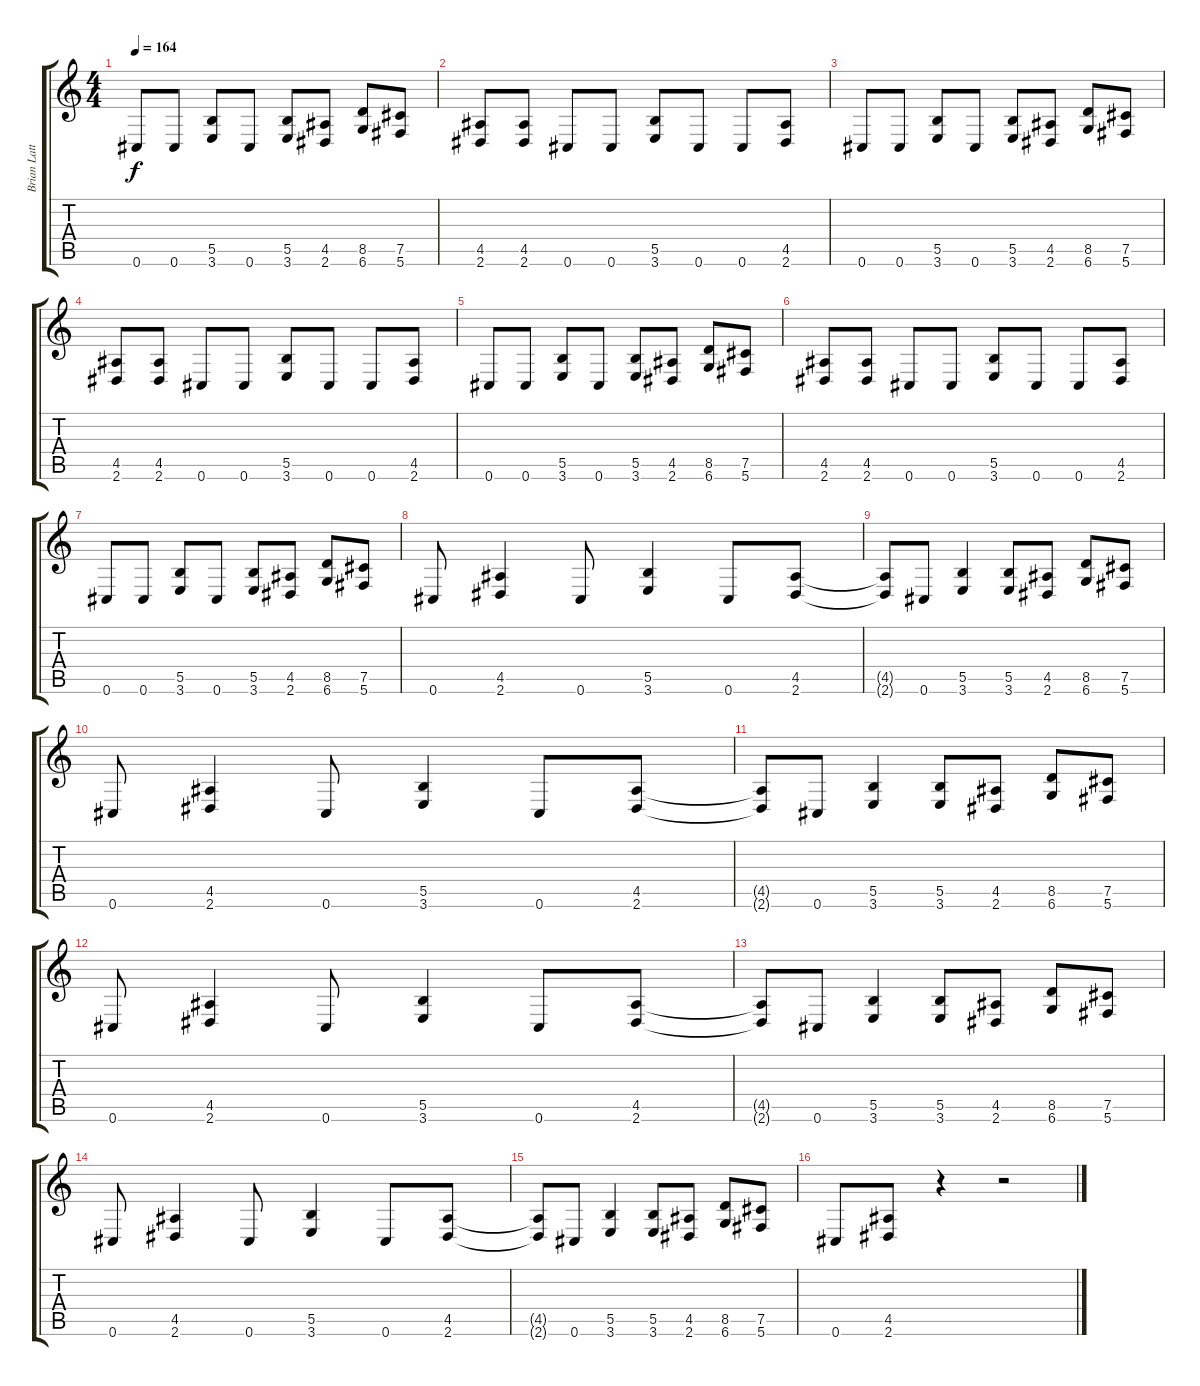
\track ("Brian Latta" "Brian Latt") {instrument overdrivenguitar}
\staff {score tabs}
\tuning (Db4 Ab3 E3 B2 Gb2 Db2) {hide}
\ts (4 4)
\tempo 164
\clef g2
\ks c
0.6.8{dy f} 0.6.8 (5.5 3.6).8 0.6.8 (5.5 3.6).8 (4.5 2.6).8 (8.5 6.6).8 (7.5 5.6).8 |
(4.5 2.6).8 (4.5 2.6).8 0.6.8 0.6.8 (5.5 3.6).8 0.6.8 0.6.8 (4.5 2.6).8 |
0.6.8 0.6.8 (5.5 3.6).8 0.6.8 (5.5 3.6).8 (4.5 2.6).8 (8.5 6.6).8 (7.5 5.6).8 |
(4.5 2.6).8 (4.5 2.6).8 0.6.8 0.6.8 (5.5 3.6).8 0.6.8 0.6.8 (4.5 2.6).8 |
0.6.8 0.6.8 (5.5 3.6).8 0.6.8 (5.5 3.6).8 (4.5 2.6).8 (8.5 6.6).8 (7.5 5.6).8 |
(4.5 2.6).8 (4.5 2.6).8 0.6.8 0.6.8 (5.5 3.6).8 0.6.8 0.6.8 (4.5 2.6).8 |
0.6.8 0.6.8 (5.5 3.6).8 0.6.8 (5.5 3.6).8 (4.5 2.6).8 (8.5 6.6).8 (7.5 5.6).8 |
0.6.8 (4.5 2.6).4 0.6.8 (5.5 3.6).4 0.6.8 (4.5 2.6).8 |
(4.5{t} 2.6{t}).8 0.6.8 (5.5 3.6).4 (5.5 3.6).8 (4.5 2.6).8 (8.5 6.6).8 (7.5 5.6).8 |
0.6.8 (4.5 2.6).4 0.6.8 (5.5 3.6).4 0.6.8 (4.5 2.6).8 |
(4.5{t} 2.6{t}).8 0.6.8 (5.5 3.6).4 (5.5 3.6).8 (4.5 2.6).8 (8.5 6.6).8 (7.5 5.6).8 |
0.6.8 (4.5 2.6).4 0.6.8 (5.5 3.6).4 0.6.8 (4.5 2.6).8 |
(4.5{t} 2.6{t}).8 0.6.8 (5.5 3.6).4 (5.5 3.6).8 (4.5 2.6).8 (8.5 6.6).8 (7.5 5.6).8 |
0.6.8 (4.5 2.6).4 0.6.8 (5.5 3.6).4 0.6.8 (4.5 2.6).8 |
(4.5{t} 2.6{t}).8 0.6.8 (5.5 3.6).4 (5.5 3.6).8 (4.5 2.6).8 (8.5 6.6).8 (7.5 5.6).8 |
0.6.8 (4.5 2.6).8 r.4 r.2
